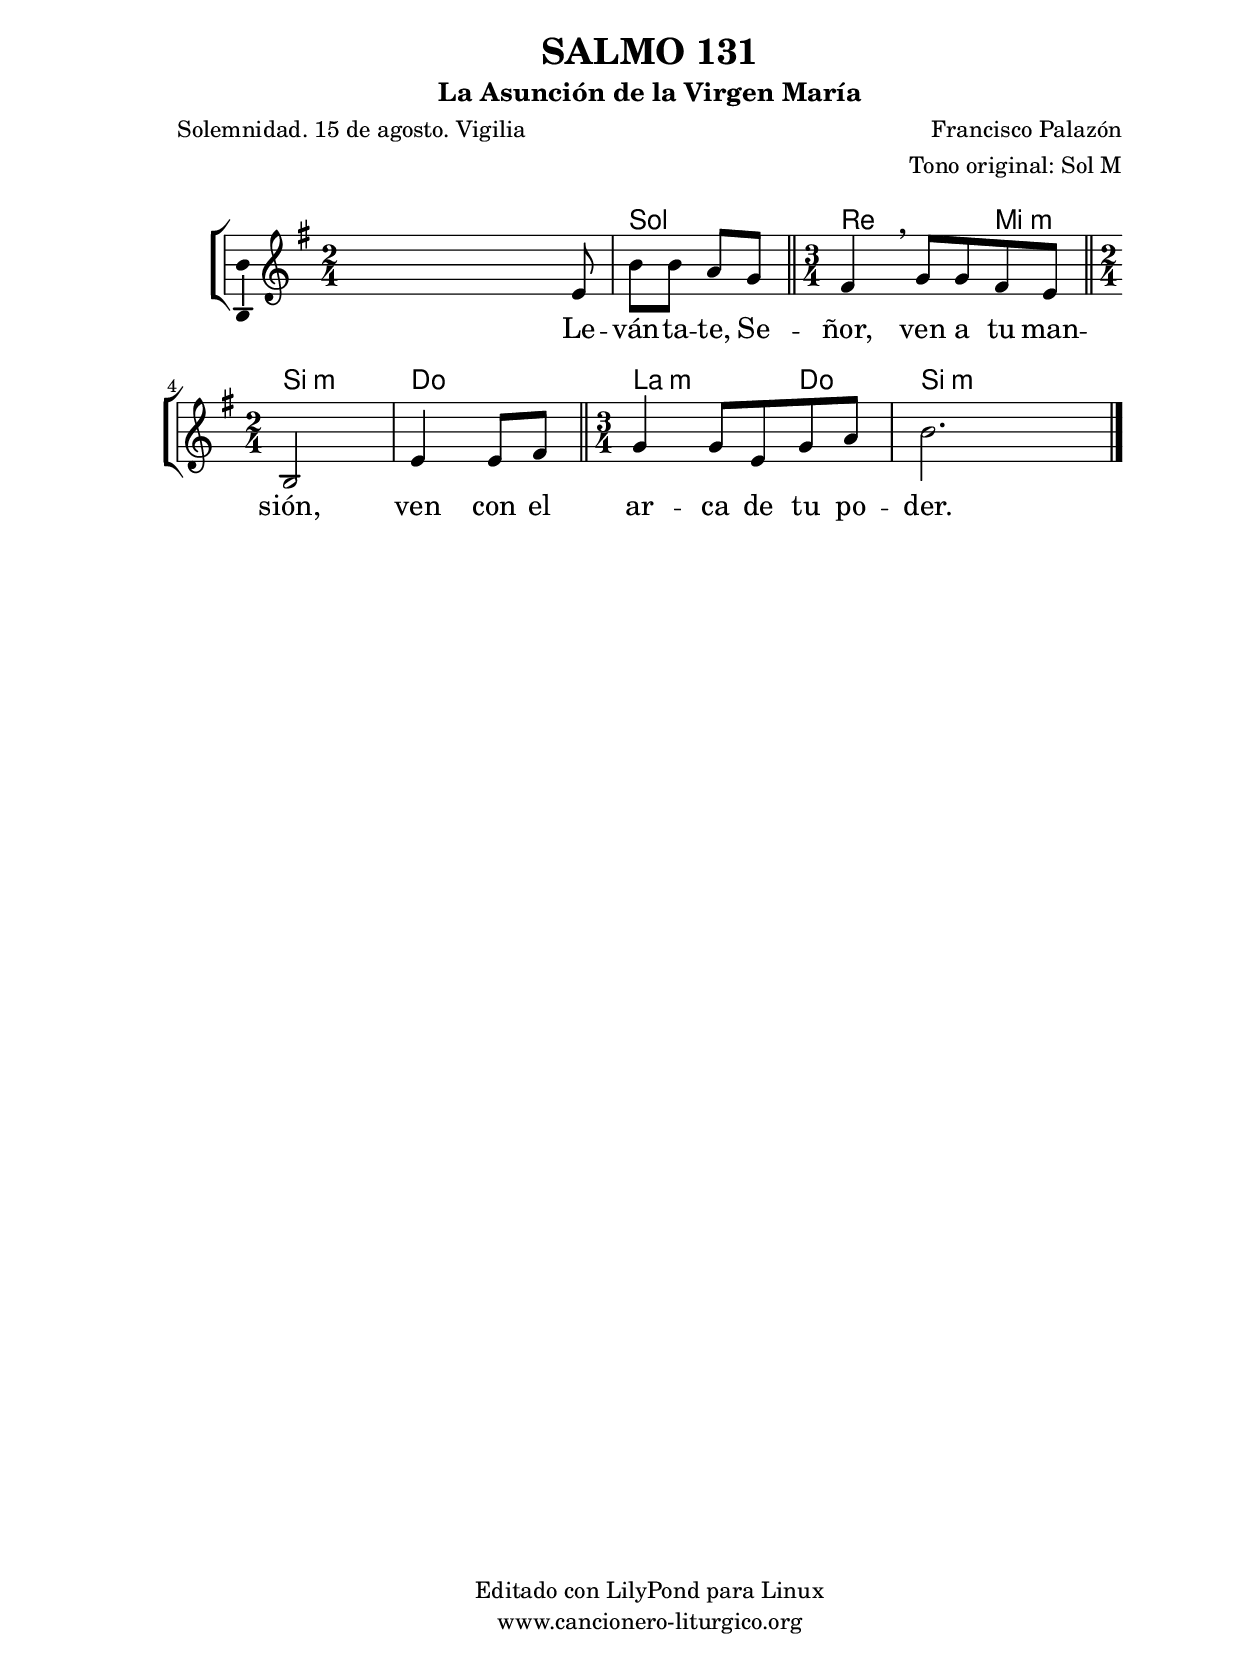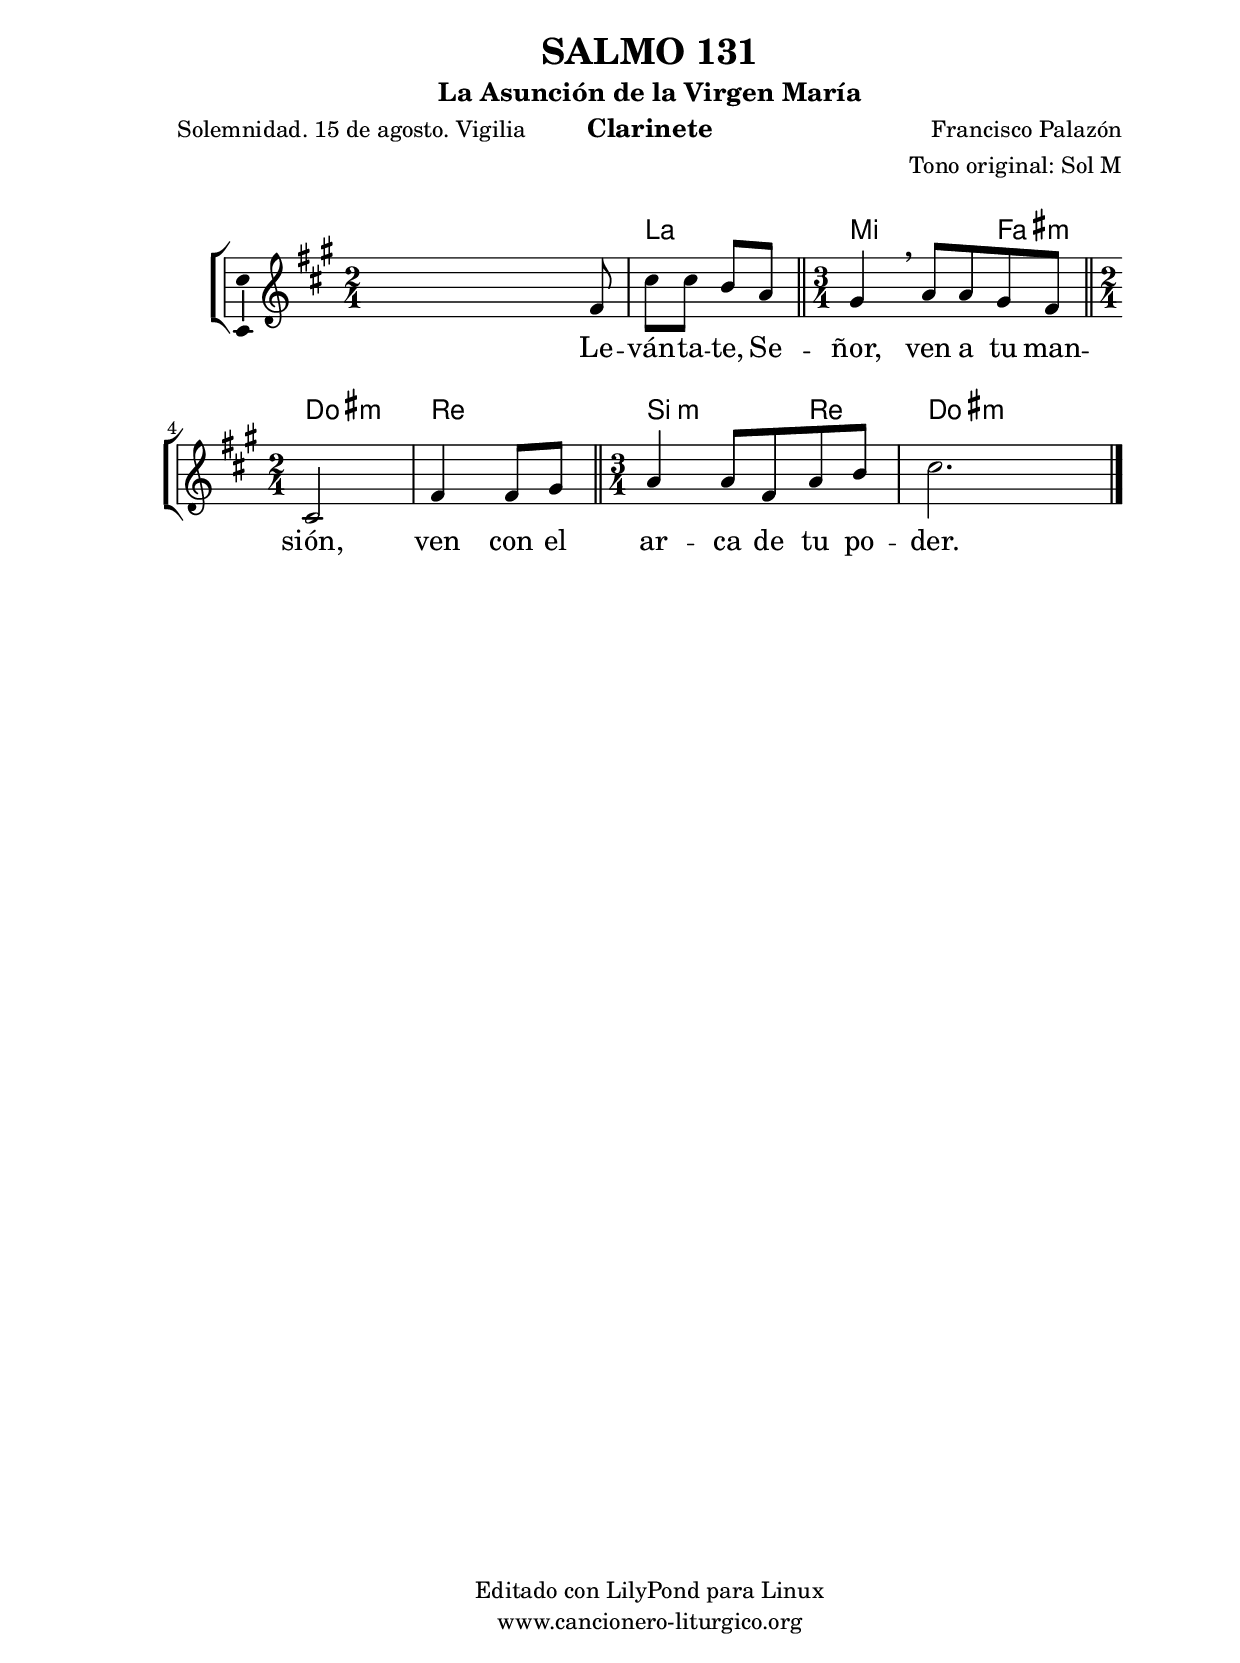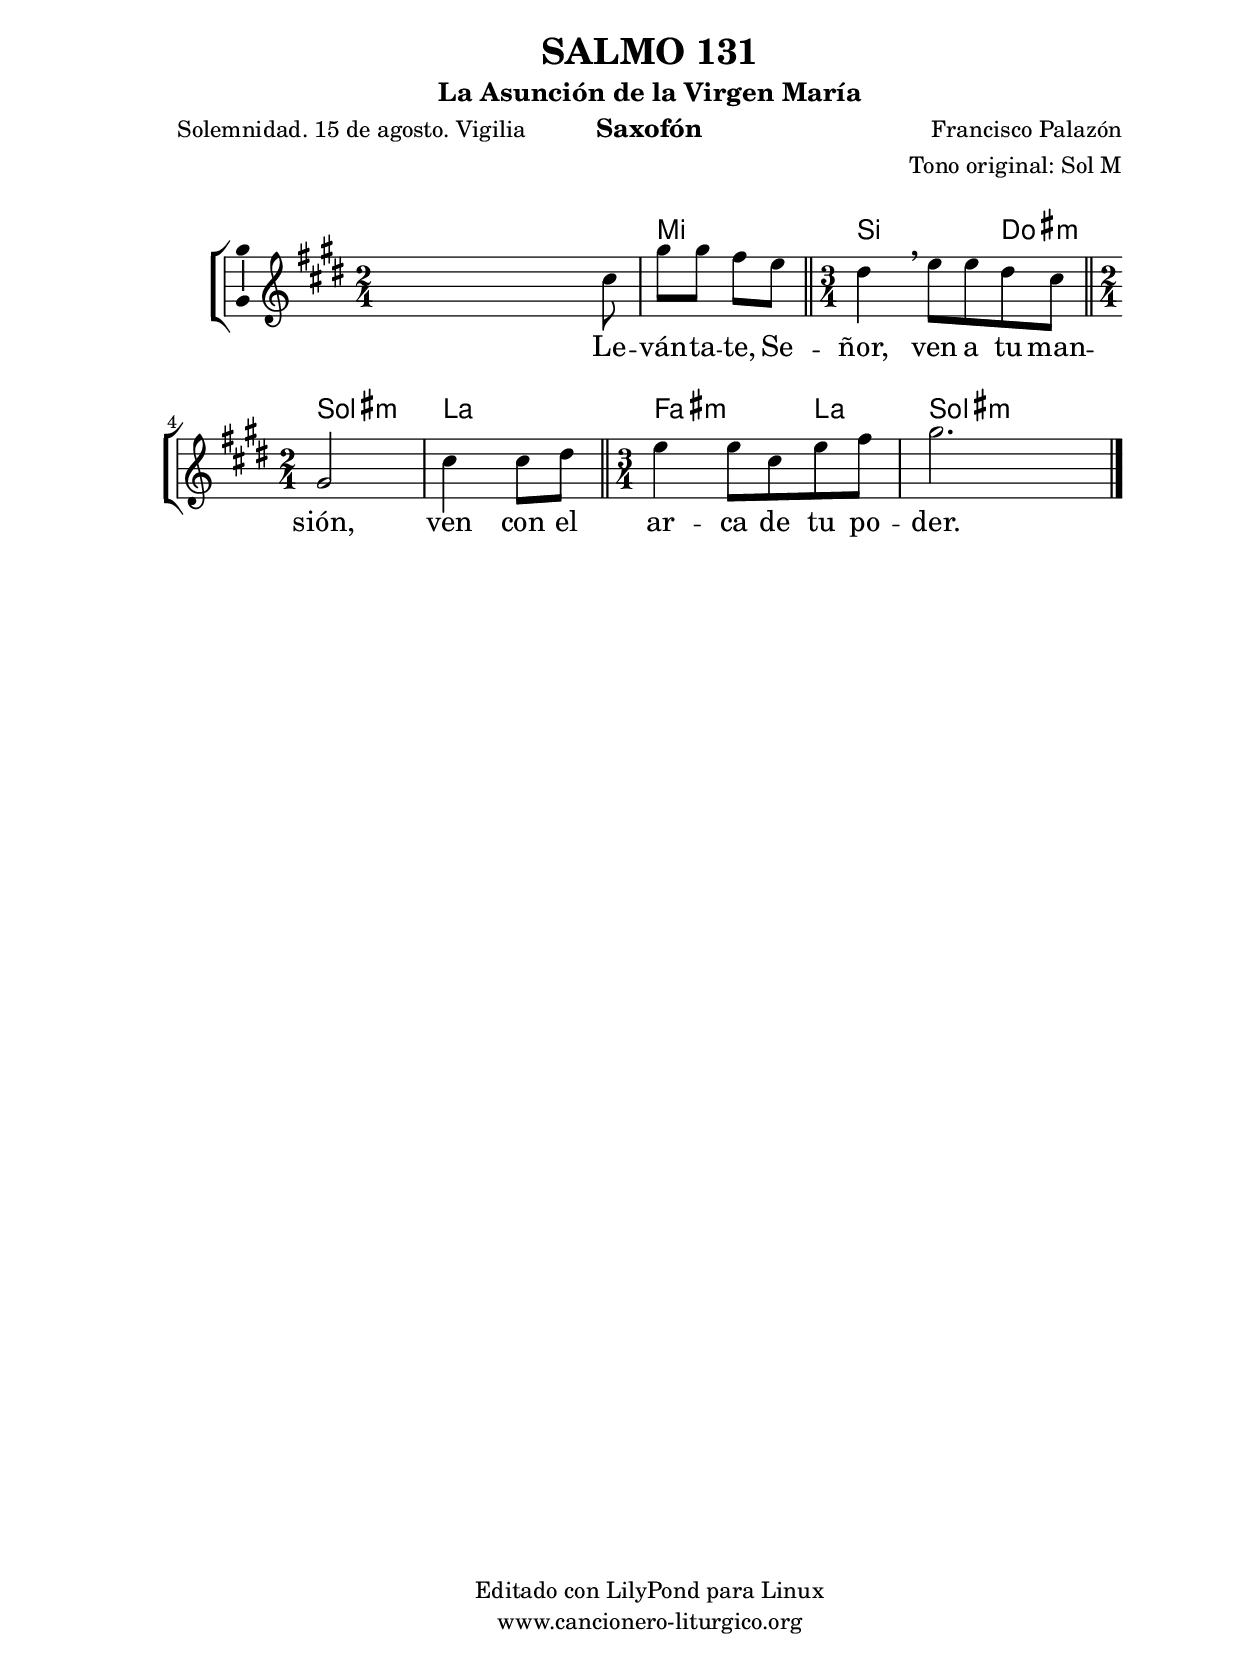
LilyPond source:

%
%para convertir .midi en .wav:
%timidity filename.midi -Ow -o finename.wav
%
%
%Para convertir de .wav a .mp3:
%lame -h -m j filename.wav
%
%
%para escuchar el midi:
%timidity nombrefichero.midi
%


%versión de lilypond para la que se ha escrito esta partitura:
\version "2.16.0"

	%Tamaño papel
	#(set-default-paper-size "a4")
	%Tamaño partitura
	#(set-global-staff-size 20)
	%No responde al pulsar sobre una nota
	#(ly:set-option 'point-and-click #f)

%parámetros del encabezamiento:
\header {
	title = "SALMO 131"
	subtitle = "La Asunción de la Virgen María"
	composer = "Francisco Palazón"
	poet = "Solemnidad. 15 de agosto. Vigilia"
	meter = ""
	arranger = "Tono original: Sol M"
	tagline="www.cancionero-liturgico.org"
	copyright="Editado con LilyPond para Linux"
	}

%parámetros asociados al papel:
\paper  {
	oddHeaderMarkup = \markup {\fill-line { \on-the-fly #not-first-page \fromproperty #'header:title \on-the-fly #not-first-page \fromproperty #'header:composer }}
	evenHeaderMarkup = \markup {\fill-line { \fromproperty #'header:composer \fromproperty #'header:title }}
	#(set-paper-size "a4")
	print-page-number = ##f
	first-page-number = 1
	print-first-page-number = ##f
%	head-separation = 3.0 \cm
	top-margin = 2.0 \cm
	bottom-margin = 0.5\cm
%%%	bottom-margin = -1.0\cm
	left-margin = 3.0 \cm
	line-width = 16.0 \cm 
	indent = 8\mm
	interscoreline = 2.\mm
	between-system-space = 15\mm
%	para que las partituras no llenen la hoja:
	ragged-bottom = ##t
%	idem para la última hoja:
	ragged-last-bottom = ##f
%	para que las partituras llenen el ancho del papel:
	ragged-last = ##f
	after-title-space = 2.5 \cm
%page-count=1
%system-count=8

	%Flexible Vertical Spacing
%	markup-markup-spacing =
%	#'((basic-distance . 15) (minimum-distance . 15) (padding . 3))
	markup-system-spacing =
	#'((basic-distance . 15) (minimum-distance . 15) (padding . 3))
	system-system-spacing =
	#'((basic-distance . 15) (minimum-distance . 15) (padding . 3))
	score-system-spacing =
	#'((basic-distance . 15) (minimum-distance . 15) (padding . 5))
%	top-system-spacing = % header
%	#'((basic-distance . 8) (minimum-distance . 0) (padding . 3))
%	top-markup-spacing =
%	#'((basic-distance . 20) (minimum-distance . 20) (padding . 3))
	last-bottom-spacing = % footer
	#'((basic-distance . 5) (minimum-distance . 5) (padding . 3))
%	score-markup-spacing =
%	#'((basic-distance . 16) (minimum-distance . 13) (padding . 3))

	}


%parámetros que afectan a toda la partitura:
global =  {
	%clave de sol (G):
	\clef G
	%armadura:
%	\transpose aes g
	\key g \major
	\tempo 4=90
	\set Score.tempoHideNote = ##t
	}


acordes = {
	\italianChords
	\chordmode {
%	\transpose aes g
{

s2
g2 d e4:m b2:m c2 a:m c4 b2:m

	}
	}
}

melodia = 
%	\transpose aes g
{
	\relative c'{

\time 2/4
s4 s8 e8
b'8 b a g

\bar "||"
\time 3/4
fis4 \breathe g8 g fis e

\bar "||"
\time 2/4
b2
e4 e8 fis

\bar "||"
\time 3/4
g4 g8 e g a
b2.
	\bar "|."
	}
	}


texto = \lyricmode {
Le -- ván -- ta -- te, Se -- ñor, ven a tu man -- sión,
ven con el ar -- ca de tu po -- der.
	}


acordesStaff = \context ChordNames = acordesStaff <<
	\set chordChanges = ##t
	\acordes
	>>


vozStaff = \context Voice = vozStaff
\with {\consists "Ambitus_engraver"}
<<
%	\set Staff.instrumentName = ""
%	\set Staff.shortInstrumentName = ""
%	\set Staff.midiInstrument = #"clarinet"
%	\set Staff.midiInstrument = #"cello"
%	\set Staff.midiInstrument = #"flute"
	\set Staff.midiInstrument = #"electric guitar (jazz)"
%	\set Staff.midiInstrument = #"english horn"
%	\set Staff.midiInstrument = #"violin"
%	\set Staff.midiInstrument = #"glockenspiel"
	\set Staff.midiMinimumVolume = #0.7
	\set Staff.midiMaximumVolume = #0.9
	\global
	\melodia
	>>


textoStaff = \context Lyrics = textoStaff <<
	\lyricsto vozStaff \texto
	>>

\book {
	\score {
		\context ChoirStaff {
			\override StaffGroup.SystemStartBracket #'collapse-height = #1
			\override Score.SystemStartBar #'collapse-height = #1
			<<
			\acordesStaff
			\vozStaff
			\textoStaff
			>>
			}
		\layout {
	    		\context {
				\Lyrics
				\override LyricText #'font-size = #2
				}
	   		 \context {
				\Score
				%fontSize = #3
				\override StaffSymbol #'staff-space = #(magstep +3)
				%\override Beam #'thickness = #0.55
				%\override SpacingSpanner #'spacing-increment = #1.0
				%\override Slur #'height-limit = #1.5
				}
			}
		}
	\score {
		\unfoldRepeats
		\context ChoirStaff {
			<<
			\acordesStaff
			\vozStaff
			>>
			}
		\midi {
	  		\context {
	  			\Score
				tempoWholesPerMinute = #(ly:make-moment 70 4)
				}
			}
		}
	}

%Partitura para clarinete
#(define output-suffix "C")
\book {
	\header{
		instrument = "Clarinete"
		}
	\score {
		\context ChoirStaff {
			\override StaffGroup.SystemStartBracket #'collapse-height = #1
			\override Score.SystemStartBar #'collapse-height = #1
\transpose c d
			<<
			\acordesStaff
			\vozStaff
			\textoStaff
			>>
			}
		\layout {
	    		\context {
				\Lyrics
				\override LyricText #'font-size = #2
				}
	   		 \context {
				\Score
				%fontSize = #3
				\override StaffSymbol #'staff-space = #(magstep +3)
				%\override Beam #'thickness = #0.55
				%\override SpacingSpanner #'spacing-increment = #1.0
				%\override Slur #'height-limit = #1.5
				}
			}
		}
	}

%Partitura para saxofón
#(define output-suffix "S")
\book {
	\header{
		instrument = "Saxofón"
		}
	\score {
		\context ChoirStaff {
			\override StaffGroup.SystemStartBracket #'collapse-height = #1
			\override Score.SystemStartBar #'collapse-height = #1
\transpose c a
			<<
			\acordesStaff
			\vozStaff
			\textoStaff
			>>
			}
		\layout {
	    		\context {
				\Lyrics
				\override LyricText #'font-size = #2
				}
	   		 \context {
				\Score
				%fontSize = #3
				\override StaffSymbol #'staff-space = #(magstep +3)
				%\override Beam #'thickness = #0.55
				%\override SpacingSpanner #'spacing-increment = #1.0
				%\override Slur #'height-limit = #1.5
				}
			}
		}
	}

